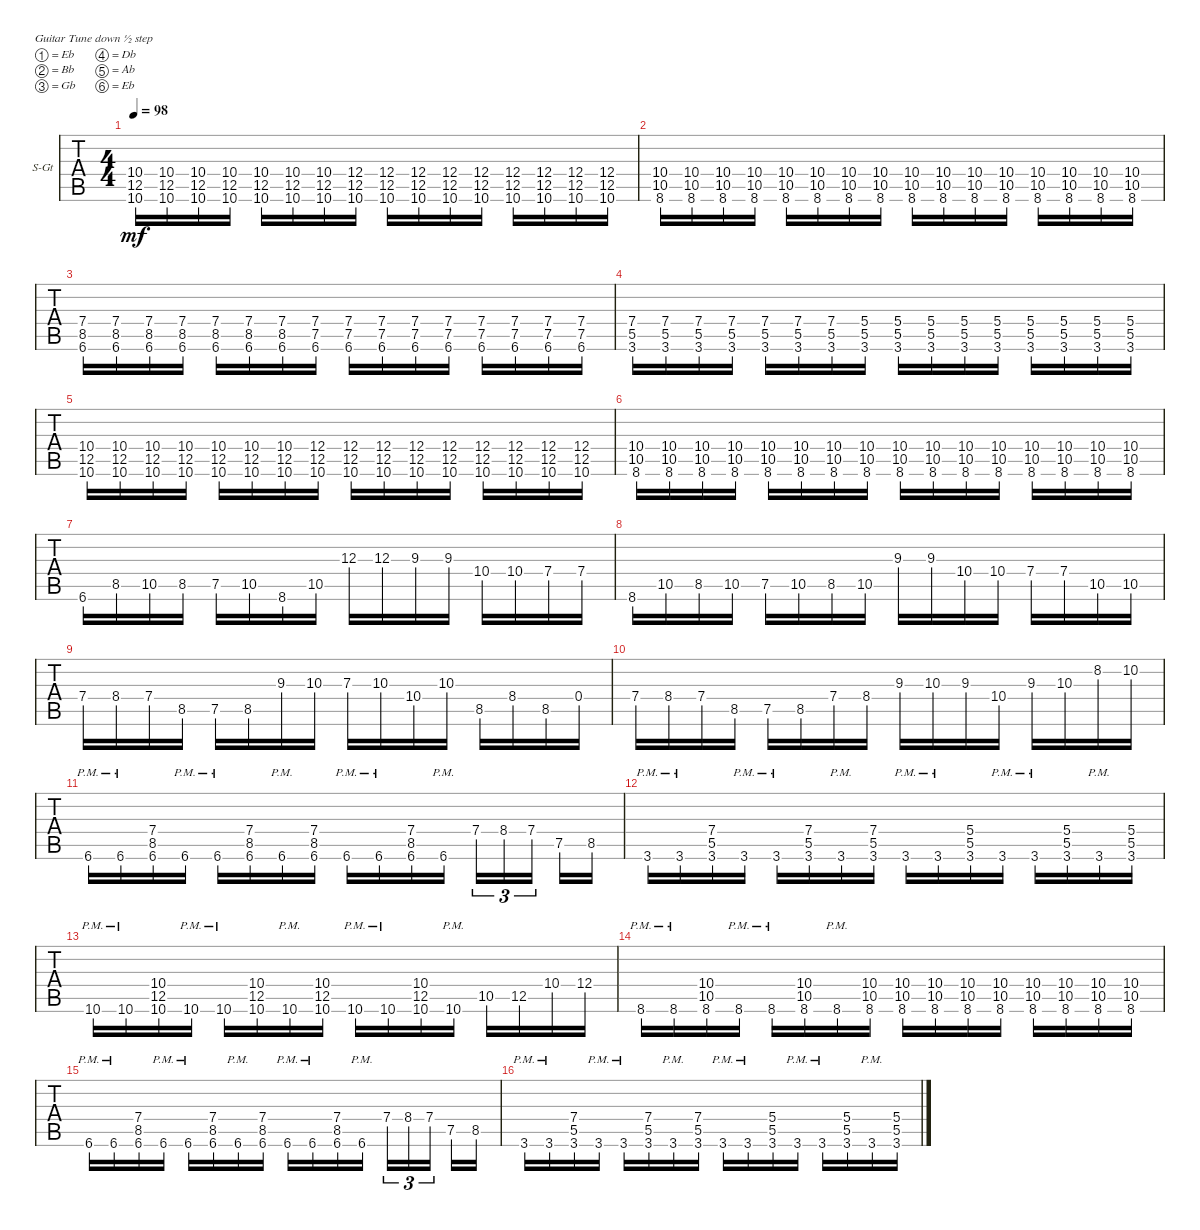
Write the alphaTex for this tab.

\defaultSystemsLayout 4
\bracketExtendMode groupsimilarinstruments
\firstSystemTrackNameOrientation horizontal
\otherSystemsTrackNameOrientation horizontal
\track ("Steel Guitar" "S-Gt") {instrument acousticguitarsteel}
\staff {tabs}
\tuning (Eb4 Bb3 Gb3 Db3 Ab2 Eb2)
\ts (4 4)
\tempo 98
\clef g2
\ks c
(10.6 12.5 10.4).16{dy mf} (10.6 12.5 10.4).16 (10.6 12.5 10.4).16 (10.6 12.5 10.4).16 (10.6 12.5 10.4).16 (10.6 12.5 10.4).16 (10.6 12.5 10.4).16 (10.6 12.5 12.4).16 (10.6 12.5 12.4).16 (10.6 12.5 12.4).16 (10.6 12.5 12.4).16 (10.6 12.5 12.4).16 (10.6 12.5 12.4).16 (10.6 12.5 12.4).16 (10.6 12.5 12.4).16 (10.6 12.5 12.4).16 |
(8.6 10.5 10.4).16 (8.6 10.5 10.4).16 (8.6 10.5 10.4).16 (8.6 10.5 10.4).16 (8.6 10.5 10.4).16 (8.6 10.5 10.4).16 (8.6 10.5 10.4).16 (8.6 10.5 10.4).16 (8.6 10.5 10.4).16 (8.6 10.5 10.4).16 (8.6 10.5 10.4).16 (8.6 10.5 10.4).16 (8.6 10.5 10.4).16 (8.6 10.5 10.4).16 (8.6 10.5 10.4).16 (8.6 10.5 10.4).16 |
(6.6 8.5 7.4).16 (6.6 8.5 7.4).16 (6.6 8.5 7.4).16 (6.6 8.5 7.4).16 (6.6 8.5 7.4).16 (6.6 8.5 7.4).16 (6.6 8.5 7.4).16 (6.6 7.5 7.4).16 (6.6 7.5 7.4).16 (6.6 7.5 7.4).16 (6.6 7.5 7.4).16 (6.6 7.5 7.4).16 (6.6 7.5 7.4).16 (6.6 7.5 7.4).16 (6.6 7.5 7.4).16 (6.6 7.5 7.4).16 |
(3.6 5.5 7.4).16 (3.6 5.5 7.4).16 (3.6 5.5 7.4).16 (3.6 5.5 7.4).16 (3.6 5.5 7.4).16 (3.6 5.5 7.4).16 (3.6 5.5 7.4).16 (3.6 5.5 5.4).16 (3.6 5.5 5.4).16 (3.6 5.5 5.4).16 (3.6 5.5 5.4).16 (3.6 5.5 5.4).16 (3.6 5.5 5.4).16 (3.6 5.5 5.4).16 (3.6 5.5 5.4).16 (3.6 5.5 5.4).16 |
(10.6 12.5 10.4).16 (10.6 12.5 10.4).16 (10.6 12.5 10.4).16 (10.6 12.5 10.4).16 (10.6 12.5 10.4).16 (10.6 12.5 10.4).16 (10.6 12.5 10.4).16 (10.6 12.5 12.4).16 (10.6 12.5 12.4).16 (10.6 12.5 12.4).16 (10.6 12.5 12.4).16 (10.6 12.5 12.4).16 (10.6 12.5 12.4).16 (10.6 12.5 12.4).16 (10.6 12.5 12.4).16 (10.6 12.5 12.4).16 |
(8.6 10.5 10.4).16 (8.6 10.5 10.4).16 (8.6 10.5 10.4).16 (8.6 10.5 10.4).16 (8.6 10.5 10.4).16 (8.6 10.5 10.4).16 (8.6 10.5 10.4).16 (8.6 10.5 10.4).16 (8.6 10.5 10.4).16 (8.6 10.5 10.4).16 (8.6 10.5 10.4).16 (8.6 10.5 10.4).16 (8.6 10.5 10.4).16 (8.6 10.5 10.4).16 (8.6 10.5 10.4).16 (8.6 10.5 10.4).16 |
6.6.16 8.5.16 10.5.16 8.5.16 7.5.16 10.5.16 8.6.16 10.5.16 12.3.16 12.3.16 9.3.16 9.3.16 10.4.16 10.4.16 7.4.16 7.4.16 |
8.6.16 10.5.16 8.5.16 10.5.16 7.5.16 10.5.16 8.5.16 10.5.16 9.3.16 9.3.16 10.4.16 10.4.16 7.4.16 7.4.16 10.5.16 10.5.16 |
7.4.16 8.4.16 7.4.16 8.5.16 7.5.16 8.5.16 9.3.16 10.3.16 7.3.16 10.3.16 10.4.16 10.3.16 8.5.16 8.4.16 8.5.16 0.4.16 |
7.4.16 8.4.16 7.4.16 8.5.16 7.5.16 8.5.16 7.4.16 8.4.16 9.3.16 10.3.16 9.3.16 10.4.16 9.3.16 10.3.16 8.2.16 10.2.16 |
6.6{pm}.16 6.6{pm}.16 (6.6 8.5 7.4).16 6.6{pm}.16 6.6{pm}.16 (6.6 8.5 7.4).16 6.6{pm}.16 (6.6 8.5 7.4).16 6.6{pm}.16 6.6{pm}.16 (6.6 8.5 7.4).16 6.6{pm}.16 7.4.16{tu (3 2)} 8.4.16{tu (3 2)} 7.4.16{tu (3 2)} 7.5.16 8.5.16 |
3.6{pm}.16 3.6{pm}.16 (3.6 5.5 7.4).16 3.6{pm}.16 3.6{pm}.16 (5.5 7.4 3.6).16 3.6{pm}.16 (3.6 5.5 7.4).16 3.6{pm}.16 3.6{pm}.16 (3.6 5.5 5.4).16 3.6{pm}.16 3.6{pm}.16 (3.6 5.5 5.4).16 3.6{pm}.16 (3.6 5.5 5.4).16 |
10.6{pm}.16 10.6{pm}.16 (10.6 12.5 10.4).16 10.6{pm}.16 10.6{pm}.16 (10.6 12.5 10.4).16 10.6{pm}.16 (10.6 12.5 10.4).16 10.6{pm}.16 10.6{pm}.16 (10.6 12.5 10.4).16 10.6{pm}.16 10.5.16 12.5.16 10.4.16 12.4.16 |
8.6{pm}.16 8.6{pm}.16 (8.6 10.5 10.4).16 8.6{pm}.16 8.6{pm}.16 (10.5 10.4 8.6).16 8.6{pm}.16 (10.5 10.4 8.6).16 (8.6 10.5 10.4).16 (8.6 10.5 10.4).16 (8.6 10.5 10.4).16 (8.6 10.5 10.4).16 (8.6 10.5 10.4).16 (8.6 10.5 10.4).16 (8.6 10.5 10.4).16 (8.6 10.5 10.4).16 |
6.6{pm}.16 6.6{pm}.16 (6.6 8.5 7.4).16 6.6{pm}.16 6.6{pm}.16 (6.6 8.5 7.4).16 6.6{pm}.16 (6.6 8.5 7.4).16 6.6{pm}.16 6.6{pm}.16 (6.6 8.5 7.4).16 6.6{pm}.16 7.4.16{tu (3 2)} 8.4.16{tu (3 2)} 7.4.16{tu (3 2)} 7.5.16 8.5.16 |
3.6{pm}.16 3.6{pm}.16 (3.6 5.5 7.4).16 3.6{pm}.16 3.6{pm}.16 (5.5 7.4 3.6).16 3.6{pm}.16 (3.6 5.5 7.4).16 3.6{pm}.16 3.6{pm}.16 (3.6 5.5 5.4).16 3.6{pm}.16 3.6{pm}.16 (3.6 5.5 5.4).16 3.6{pm}.16 (3.6 5.5 5.4).16
